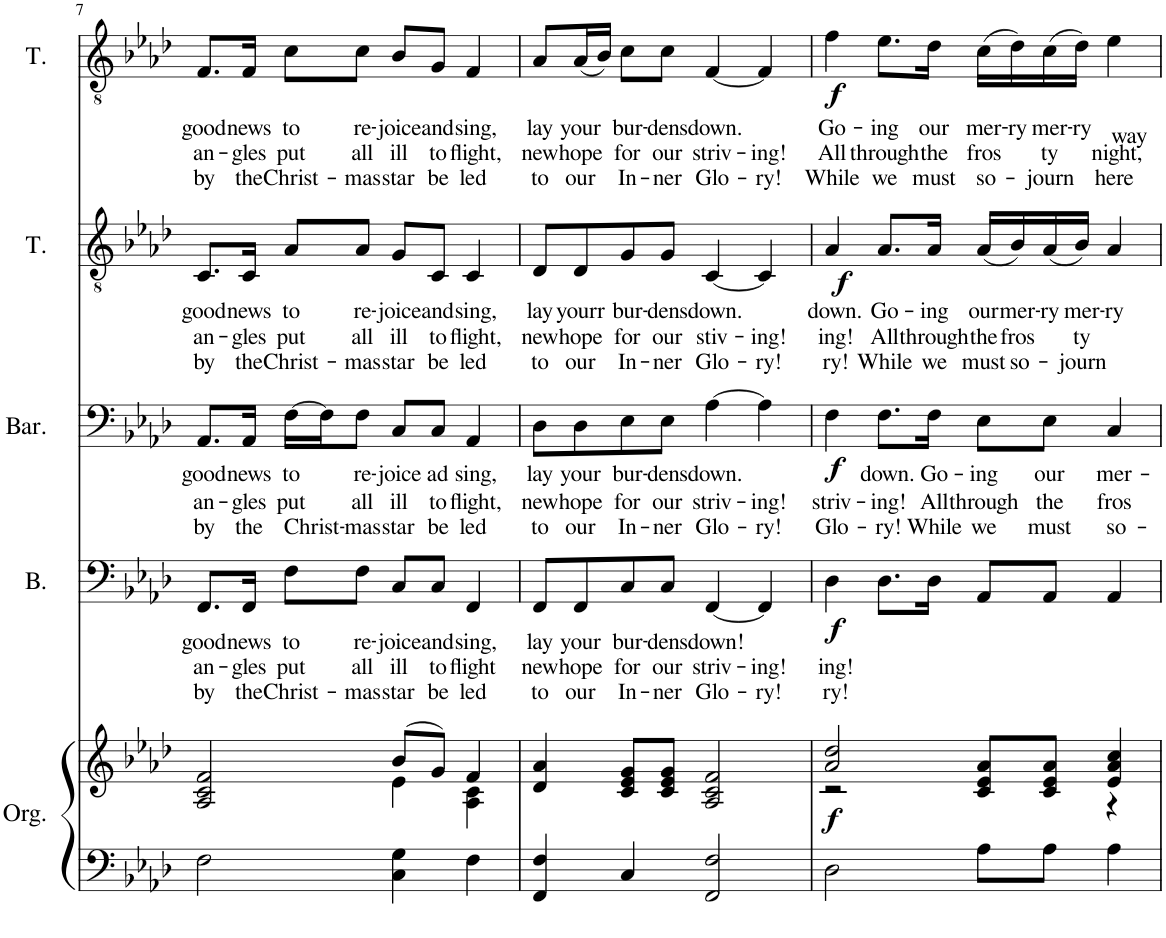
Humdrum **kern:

**kern	**kern	**dynam	**kern	**text	**text	**text	**dynam	**kern	**text	**text	**text	**dynam	**kern	**text	**text	**text	**dynam	**kern	**text	**text	**text	**dynam
*part5	*part5	*part5	*part4	*part4	*part4	*part4	*part4	*part3	*part3	*part3	*part3	*part3	*part2	*part2	*part2	*part2	*part2	*part1	*part1	*part1	*part1	*part1
*staff6	*staff5	*staff5/6	*staff4	*staff4	*staff4	*staff4	*staff4	*staff3	*staff3	*staff3	*staff3	*staff3	*staff2	*staff2	*staff2	*staff2	*staff2	*staff1	*staff1	*staff1	*staff1	*staff1
*I"Organ	*	*	*I"Bass	*	*	*	*	*I"Baritone	*	*	*	*	*I"Tenor II	*	*	*	*	*I"Tenor I	*	*	*	*
*I'Org.	*	*	*I'B.	*	*	*	*	*I'Bar.	*	*	*	*	*I'T.	*	*	*	*	*I'T.	*	*	*	*
!!LO:PB:g=z
*clefF4	*clefG2	*	*clefF4	*	*	*	*	*clefF4	*	*	*	*	*clefGv2	*	*	*	*	*clefGv2	*	*	*	*
*k[b-e-a-d-]	*k[b-e-a-d-]	*	*k[b-e-a-d-]	*	*	*	*	*k[b-e-a-d-]	*	*	*	*	*k[b-e-a-d-]	*	*	*	*	*k[b-e-a-d-]	*	*	*	*
*M4/4	*M4/4	*	*M4/4	*	*	*	*	*M4/4	*	*	*	*	*M4/4	*	*	*	*	*M4/4	*	*	*	*
=7	=7	=7	=7	=7	=7	=7	=7	=7	=7	=7	=7	=7	=7	=7	=7	=7	=7	=7	=7	=7	=7	=7
*	*^	*	*	*	*	*	*	*	*	*	*	*	*	*	*	*	*	*	*	*	*	*
!	!	!	!	!	!LO:LY:b	!LO:LY:b	!LO:LY:b	!	!	!LO:LY:b	!LO:LY:b	!LO:LY:b	!	!	!LO:LY:b	!LO:LY:b	!LO:LY:b	!	!	!LO:LY:b	!LO:LY:b	!LO:LY:b	!
2F\	2A-/ 2c/ 2f/	2ryy	.	8.FF/L	good	an-	by	.	8.AA-/L	good	an-	by	.	8.C/L	good	an-	by	.	8.F/L	good	an-	by	.
!	!	!	!	!	!LO:LY:b	!LO:LY:b	!LO:LY:b	!	!	!LO:LY:b	!LO:LY:b	!LO:LY:b	!	!	!LO:LY:b	!LO:LY:b	!LO:LY:b	!	!	!LO:LY:b	!LO:LY:b	!LO:LY:b	!
.	.	.	.	16FF/Jk	news	-gles	the	.	16AA-/Jk	news	-gles	the	.	16C/Jk	news	-gles	the	.	16F/Jk	news	-gles	the	.
!	!	!	!	!	!LO:LY:b	!LO:LY:b	!LO:LY:b	!	!	!LO:LY:b	!LO:LY:b	!LO:LY:b	!	!	!LO:LY:b	!LO:LY:b	!LO:LY:b	!	!	!LO:LY:b	!LO:LY:b	!LO:LY:b	!
.	.	.	.	8F\L	to	put	Christ-	.	[16F\LL	to	put	Christ-	.	8A-/L	to	put	Christ-	.	8c\L	to	put	Christ-	.
.	.	.	.	.	.	.	.	.	16F\J]	.	.	.	.	.	.	.	.	.	.	.	.	.	.
!	!	!	!	!	!LO:LY:b	!LO:LY:b	!LO:LY:b	!	!	!LO:LY:b	!LO:LY:b	!LO:LY:b	!	!	!LO:LY:b	!LO:LY:b	!LO:LY:b	!	!	!LO:LY:b	!LO:LY:b	!LO:LY:b	!
.	.	.	.	8F\J	re-	all	-mas	.	8F\J	re-	all	mas	.	8A-/J	re-	all	-mas	.	8c\J	re-	all	-mas	.
!	!	!	!	!	!LO:LY:b	!LO:LY:b	!LO:LY:b	!	!	!LO:LY:b	!LO:LY:b	!LO:LY:b	!	!	!LO:LY:b	!LO:LY:b	!LO:LY:b	!	!	!LO:LY:b	!LO:LY:b	!LO:LY:b	!
4C\ 4G\	(8b-/L	4e-\	.	8C/L	-joice	ill	star	.	8C/L	-joice	ill	star	.	8G/L	-joice	ill	star	.	8B-/L	-joice	ill	star	.
!	!	!	!	!	!LO:LY:b	!LO:LY:b	!LO:LY:b	!	!	!LO:LY:b	!LO:LY:b	!LO:LY:b	!	!	!LO:LY:b	!LO:LY:b	!LO:LY:b	!	!	!LO:LY:b	!LO:LY:b	!LO:LY:b	!
.	8g/J)	.	.	8C/J	and	to	be	.	8C/J	ad	to	be	.	8C/J	and	to	be	.	8G/J	and	to	be	.
!	!	!	!	!	!LO:LY:b	!LO:LY:b	!LO:LY:b	!	!	!LO:LY:b	!LO:LY:b	!LO:LY:b	!	!	!LO:LY:b	!LO:LY:b	!LO:LY:b	!	!	!LO:LY:b	!LO:LY:b	!LO:LY:b	!
4F\	4f/	4A-\ 4c\	.	4FF/	sing,	flight	led	.	4AA-/	sing,	flight,	led	.	4C/	sing,	flight,	led	.	4F/	sing,	flight,	led	.
=8	=8	=8	=8	=8	=8	=8	=8	=8	=8	=8	=8	=8	=8	=8	=8	=8	=8	=8	=8	=8	=8	=8	=8
!	!	!	!	!	!LO:LY:b	!LO:LY:b	!LO:LY:b	!	!	!LO:LY:b	!LO:LY:b	!LO:LY:b	!	!	!LO:LY:b	!LO:LY:b	!LO:LY:b	!	!	!LO:LY:b	!LO:LY:b	!LO:LY:b	!
*	*v	*v	*	*	*	*	*	*	*	*	*	*	*	*	*	*	*	*	*	*	*	*	*
4FF/ 4F/	4d-/ 4a-/	.	8FF/L	lay	new	to	.	8D-\L	lay	new	to	.	8D-/L	lay	new	to	.	8A-/L	lay	new	to	.
!	!	!	!	!LO:LY:b	!LO:LY:b	!LO:LY:b	!	!	!LO:LY:b	!LO:LY:b	!LO:LY:b	!	!	!LO:LY:b	!LO:LY:b	!LO:LY:b	!	!	!LO:LY:b	!LO:LY:b	!LO:LY:b	!
.	.	.	8FF/	your	hope	our	.	8D-\	your	hope	our	.	8D-/	yourr	hope	our	.	(16A-/L	your	hope	our	.
.	.	.	.	.	.	.	.	.	.	.	.	.	.	.	.	.	.	16B-/JJ)	.	.	.	.
!	!	!	!	!LO:LY:b	!LO:LY:b	!LO:LY:b	!	!	!LO:LY:b	!LO:LY:b	!LO:LY:b	!	!	!LO:LY:b	!LO:LY:b	!LO:LY:b	!	!	!LO:LY:b	!LO:LY:b	!LO:LY:b	!
4C/	8c/ 8e-/ 8g/L	.	8C/	bur-	for	In-	.	8E-\	bur-	for	In-	.	8G/	bur-	for	In-	.	8c\L	bur-	for	In-	.
!	!	!	!	!LO:LY:b	!LO:LY:b	!LO:LY:b	!	!	!LO:LY:b	!LO:LY:b	!LO:LY:b	!	!	!LO:LY:b	!LO:LY:b	!LO:LY:b	!	!	!LO:LY:b	!LO:LY:b	!LO:LY:b	!
.	8c/ 8e-/ 8g/J	.	8C/J	-dens	our	-ner	.	8E-\J	-dens	our	-ner	.	8G/J	-dens	our	-ner	.	8c\J	-dens	our	-ner	.
!	!	!	!	!LO:LY:b	!LO:LY:b	!LO:LY:b	!	!	!LO:LY:b	!LO:LY:b	!LO:LY:b	!	!	!LO:LY:b	!LO:LY:b	!LO:LY:b	!	!	!LO:LY:b	!LO:LY:b	!LO:LY:b	!
2FF/ 2F/	2A-/ 2c/ 2f/	.	[4FF/	down!	striv-	Glo-	.	[4A-\	down.	striv-	Glo-	.	[4C/	down.	stiv-	Glo-	.	[4F/	down.	striv-	Glo-	.
!	!	!	!	!	!LO:LY:b	!LO:LY:b	!	!	!	!LO:LY:b	!LO:LY:b	!	!	!	!LO:LY:b	!LO:LY:b	!	!	!	!LO:LY:b	!LO:LY:b	!
.	.	.	4FF/]	.	-ing!	-ry!	.	4A-\]	.	-ing!	-ry!	.	4C/]	.	-ing!	-ry!	.	4F/]	.	-ing!	-ry!	.
=9	=9	=9	=9	=9	=9	=9	=9	=9	=9	=9	=9	=9	=9	=9	=9	=9	=9	=9	=9	=9	=9	=9
*	*^	*	*	*	*	*	*	*	*	*	*	*	*	*	*	*	*	*	*	*	*	*
!	!	!	!LO:DY:b	!	!	!LO:LY:b	!LO:LY:b	!LO:DY:b	!	!	!LO:LY:b	!LO:LY:b	!LO:DY:b	!	!LO:LY:b	!LO:LY:b	!LO:LY:b	!LO:DY:b	!	!LO:LY:b	!LO:LY:b	!LO:LY:b	!LO:DY:b
2D-\	2a-/ 2dd-/	2r	f	4D-\	.	-ing!	-ry!	f	4F\	.	striv-	Glo-	f	4A-/	down.	-ing!	-ry!	f	4f\	Go-	All	While	f
!	!	!	!	!	!	!	!	!	!	!LO:LY:b	!LO:LY:b	!LO:LY:b	!	!	!LO:LY:b	!LO:LY:b	!LO:LY:b	!	!	!LO:LY:b	!LO:LY:b	!LO:LY:b	!
.	.	.	.	8.D-\L	.	.	.	.	8.F\L	down.	-ing!	-ry!	.	8.A-/L	Go-	All	While	.	8.e-\L	-ing	through	we	.
!	!	!	!	!	!	!	!	!	!	!LO:LY:b	!LO:LY:b	!LO:LY:b	!	!	!LO:LY:b	!LO:LY:b	!LO:LY:b	!	!	!LO:LY:b	!LO:LY:b	!LO:LY:b	!
.	.	.	.	16D-\Jk	.	.	.	.	16F\Jk	Go-	All	While	.	16A-/Jk	-ing	through	we	.	16d-\Jk	our	the	must	.
!	!	!	!	!	!	!	!	!	!	!LO:LY:b	!LO:LY:b	!LO:LY:b	!	!	!LO:LY:b	!LO:LY:b	!LO:LY:b	!	!	!LO:LY:b	!LO:LY:b	!LO:LY:b	!
8A-\L	8c/ 8e-/ 8a-/L	4ryy	.	8AA-/L	.	.	.	.	8E-\L	-ing	through	we	.	(16A-/LL	our	the	must	.	(16c\LL	mer-	fros	so-	.
!	!	!	!	!	!	!	!	!	!	!	!	!	!	!	!LO:LY:b	!LO:LY:b	!LO:LY:b	!	!	!LO:LY:b	!	!	!
.	.	.	.	.	.	.	.	.	.	.	.	.	.	16B-/)	mer-	fros	so-	.	16d-\)	-ry	.	.	.
!	!	!	!	!	!	!	!	!	!	!LO:LY:b	!LO:LY:b	!LO:LY:b	!	!	!LO:LY:b	!	!	!	!	!LO:LY:b	!LO:LY:b	!LO:LY:b	!
8A-\J	8c/ 8e-/ 8a-/J	.	.	8AA-/J	.	.	.	.	8E-\J	our	the	must	.	(16A-/	-ry	.	.	.	(16c\	mer-	ty	journ	.
!	!	!	!	!	!	!	!	!	!	!	!	!	!	!	!LO:LY:b	!LO:LY:b	!LO:LY:b	!	!	!LO:LY:b	!	!	!
.	.	.	.	.	.	.	.	.	.	.	.	.	.	16B-/JJ)	mer-	ty	journ	.	16d-\JJ)	-ry	.	.	.
!	!	!	!	!	!	!	!	!	!	!LO:LY:b	!LO:LY:b	!LO:LY:b	!	!	!LO:LY:b	!	!	!	!	!LO:LY:b	!LO:LY:b	!LO:LY:b	!
4A-\	4e-/ 4a-/ 4cc/	4r	.	4AA-/	.	.	.	.	4C/	mer-	fros	so-	.	4A-/	-ry	.	.	.	4e-\	way	night,	here	.
*	*v	*v	*	*	*	*	*	*	*	*	*	*	*	*	*	*	*	*	*	*	*	*	*
=	=	=	=	=	=	=	=	=	=	=	=	=	=	=	=	=	=	=	=	=	=	=
*-	*-	*-	*-	*-	*-	*-	*-	*-	*-	*-	*-	*-	*-	*-	*-	*-	*-	*-	*-	*-	*-	*-
